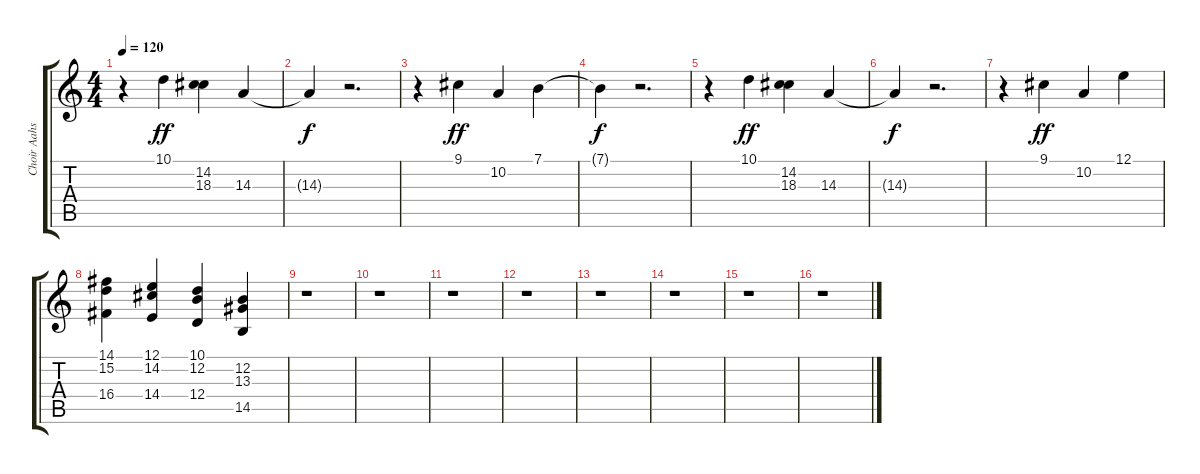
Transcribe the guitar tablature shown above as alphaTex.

\track ("Choir Aahs" "Choir Aahs") {instrument choiraahs}
\staff {score tabs}
\tuning (E4 B3 G3 D3 A2 E2) {hide}
\ts (4 4)
\tempo 120
\clef g2
\ks c
r.4{dy f} 10.1.4{dy ff balance 0} (14.2 18.3).4{balance 4} 14.3.4{balance 8} |
14.3{t}.4{dy f} r.2{d} |
r.4 9.1.4{dy ff balance 4} 10.2.4{balance 8} 7.1.4{balance 12} |
7.1{t}.4{dy f} r.2{d} |
r.4 10.1.4{dy ff balance 8} (14.2 18.3).4{balance 12} 14.3.4{balance 16} |
14.3{t}.4{dy f} r.2{d} |
r.4 9.1.4{dy ff balance 0} 10.2.4 12.1.4 |
(14.1 15.2 16.4).4 (12.1 14.2 14.4).4 (10.1 12.2 12.4).4 (12.2 13.3 14.5).4 |
r.1 |
r.1 |
r.1 |
r.1 |
r.1 |
r.1 |
r.1 |
r.1
